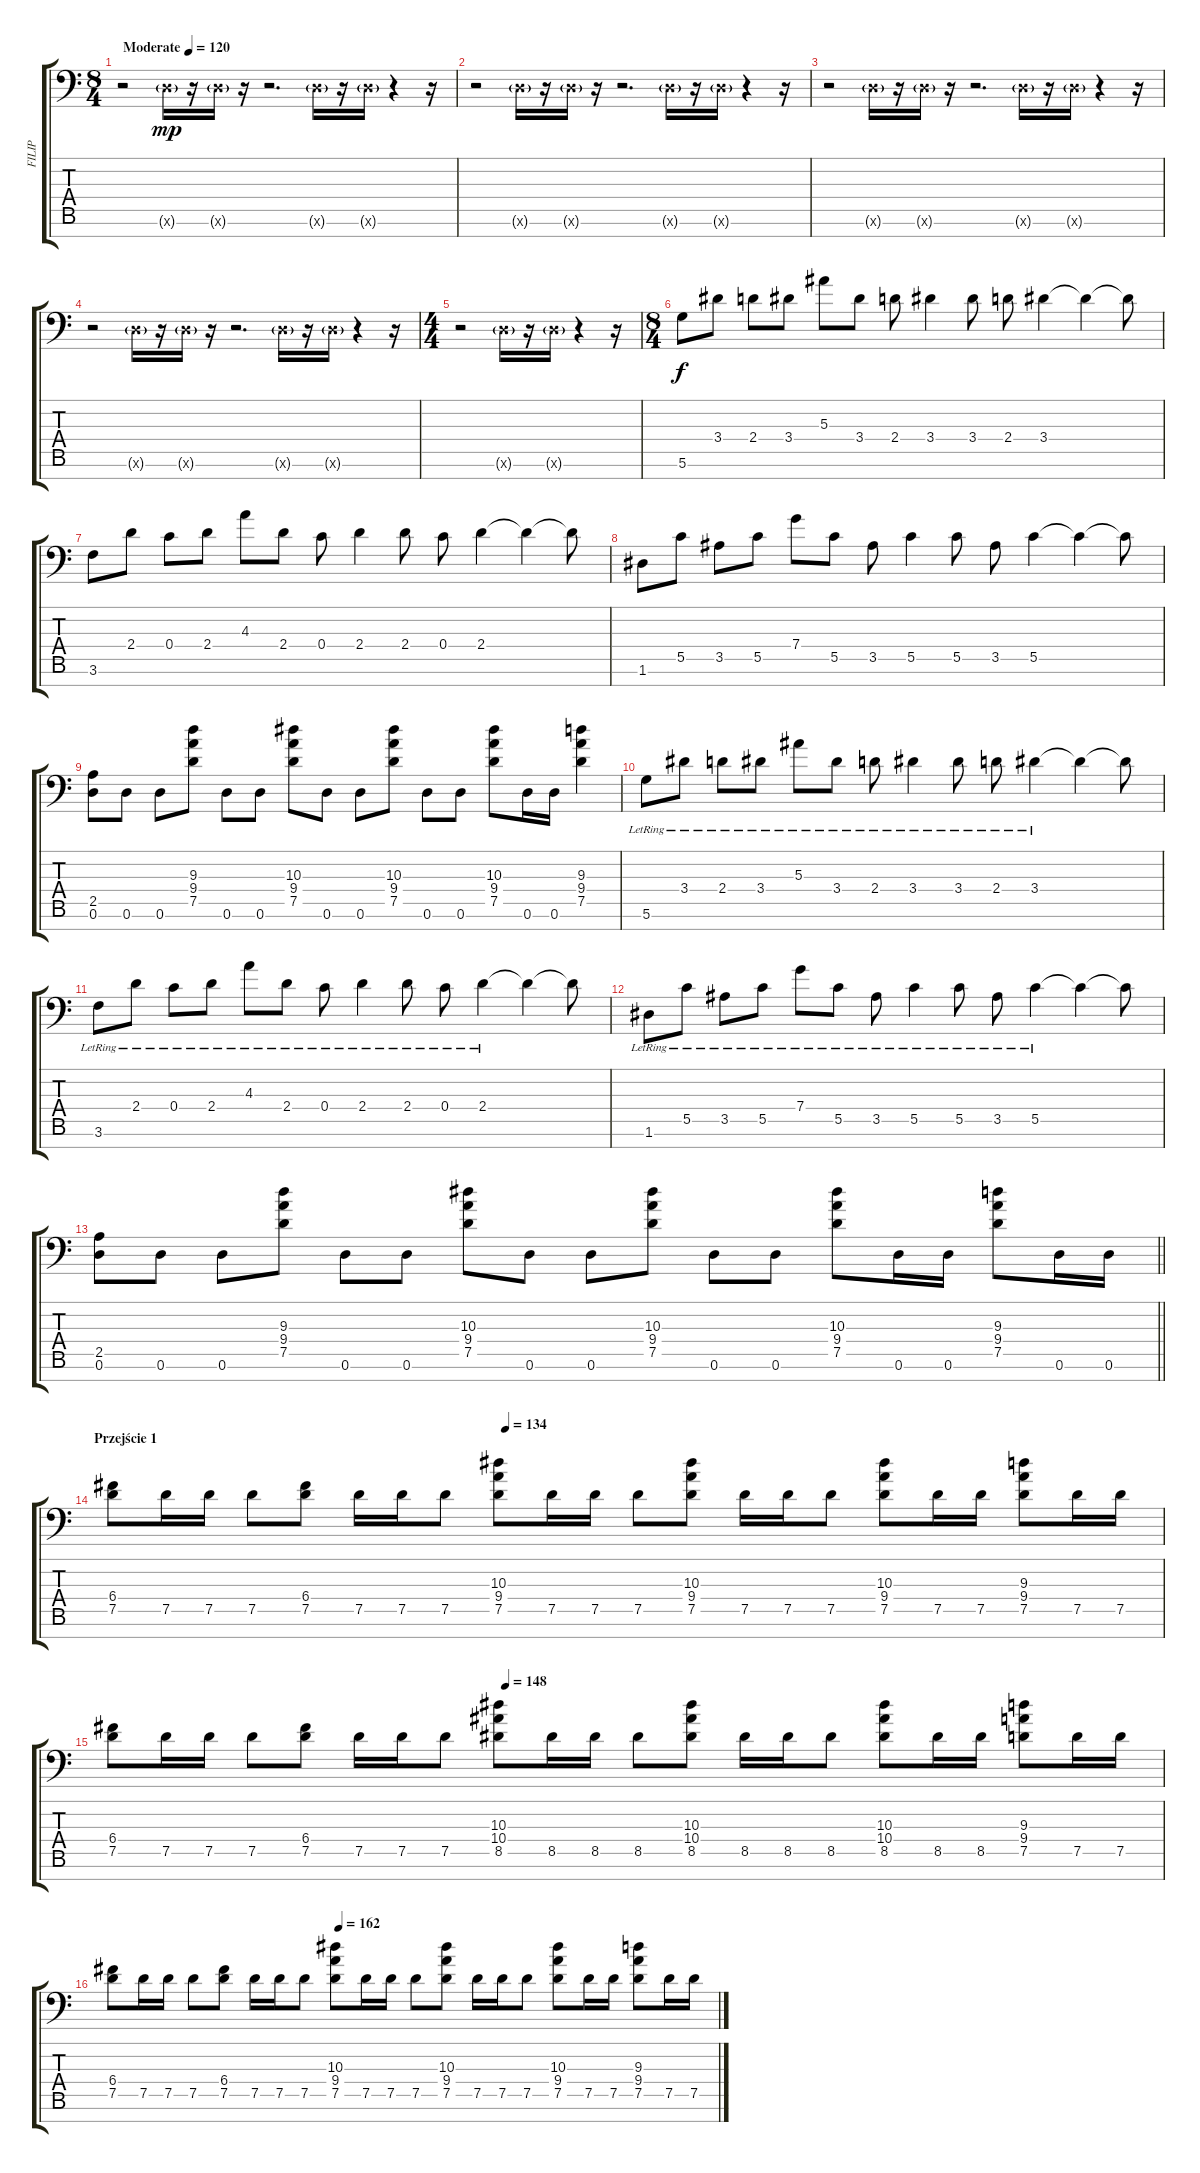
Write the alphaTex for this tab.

\track ("FILIP" "FILIP") {instrument distortionguitar}
\staff {score tabs}
\tuning (D4 A3 F3 C3 G2 D2 A1) {hide}
\ts (8 4)
\tempo (120 "Moderate")
\clef f4
\ks c
r.2{dy mp instrument distortionguitar} 0.6{g x}.16 r.16 0.6{g x}.16 r.16 r.2{d} 0.6{g x}.16 r.16 0.6{g x}.16 r.4 r.16 |
r.2 0.6{g x}.16 r.16 0.6{g x}.16 r.16 r.2{d} 0.6{g x}.16 r.16 0.6{g x}.16 r.4 r.16 |
r.2 0.6{g x}.16 r.16 0.6{g x}.16 r.16 r.2{d} 0.6{g x}.16 r.16 0.6{g x}.16 r.4 r.16 |
r.2 0.6{g x}.16 r.16 0.6{g x}.16 r.16 r.2{d} 0.6{g x}.16 r.16 0.6{g x}.16 r.4 r.16 |
\ts (4 4)
r.2 0.6{g x}.16 r.16 0.6{g x}.16 r.4 r.16 |
\ts (8 4)
5.6.8{dy f} 3.4.8 2.4.8 3.4.8 5.3.8 3.4.8 2.4.8 3.4.4 3.4.8 2.4.8 3.4.4 3.4{t}.4 3.4{t}.8 |
3.6.8 2.4.8 0.4.8 2.4.8 4.3.8 2.4.8 0.4.8 2.4.4 2.4.8 0.4.8 2.4.4 2.4{t}.4 2.4{t}.8 |
1.6.8 5.5.8 3.5.8 5.5.8 7.4.8 5.5.8 3.5.8 5.5.4 5.5.8 3.5.8 5.5.4 5.5{t}.4 5.5{t}.8 |
(2.5 0.6).8 0.6.8 0.6.8 (9.3 9.4 7.5).8 0.6.8 0.6.8 (10.3 9.4 7.5).8 0.6.8 0.6.8 (10.3 9.4 7.5).8 0.6.8 0.6.8 (10.3 9.4 7.5).8 0.6.16 0.6.16 (9.3 9.4 7.5).4 |
5.6{lr}.8 3.4{lr}.8 2.4{lr}.8 3.4{lr}.8 5.3{lr}.8 3.4{lr}.8 2.4{lr}.8 3.4{lr}.4 3.4{lr}.8 2.4{lr}.8 3.4{lr}.4 3.4{t}.4 3.4{t}.8 |
3.6{lr}.8 2.4{lr}.8 0.4{lr}.8 2.4{lr}.8 4.3{lr}.8 2.4{lr}.8 0.4{lr}.8 2.4{lr}.4 2.4{lr}.8 0.4{lr}.8 2.4{lr}.4 2.4{t}.4 2.4{t}.8 |
1.6{lr}.8 5.5{lr}.8 3.5{lr}.8 5.5{lr}.8 7.4{lr}.8 5.5{lr}.8 3.5{lr}.8 5.5{lr}.4 5.5{lr}.8 3.5{lr}.8 5.5{lr}.4 5.5{t}.4 5.5{t}.8 |
\barLineRight lightlight
(2.5 0.6).8 0.6.8 0.6.8 (9.3 9.4 7.5).8 0.6.8 0.6.8 (10.3 9.4 7.5).8 0.6.8 0.6.8 (10.3 9.4 7.5).8 0.6.8 0.6.8 (10.3 9.4 7.5).8 0.6.16 0.6.16 (9.3 9.4 7.5).8 0.6.16 0.6.16 |
\section ("" "Przejście 1")
\tempo (134 0.375)
(6.4 7.5).8 7.5.16 7.5.16 7.5.8 (6.4 7.5).8 7.5.16 7.5.16 7.5.8 (10.3 9.4 7.5).8 7.5.16 7.5.16 7.5.8 (10.3 9.4 7.5).8 7.5.16 7.5.16 7.5.8 (10.3 9.4 7.5).8 7.5.16 7.5.16 (9.3 9.4 7.5).8 7.5.16 7.5.16 |
\tempo (148 0.375)
(6.4 7.5).8 7.5.16 7.5.16 7.5.8 (6.4 7.5).8 7.5.16 7.5.16 7.5.8 (10.3 10.4 8.5).8 8.5.16 8.5.16 8.5.8 (10.3 10.4 8.5).8 8.5.16 8.5.16 8.5.8 (10.3 10.4 8.5).8 8.5.16 8.5.16 (9.3 9.4 7.5).8 7.5.16 7.5.16 |
\tempo (162 0.375)
(6.4 7.5).8 7.5.16 7.5.16 7.5.8 (6.4 7.5).8 7.5.16 7.5.16 7.5.8 (10.3 9.4 7.5).8 7.5.16 7.5.16 7.5.8 (10.3 9.4 7.5).8 7.5.16 7.5.16 7.5.8 (10.3 9.4 7.5).8 7.5.16 7.5.16 (9.3 9.4 7.5).8 7.5.16 7.5.16
